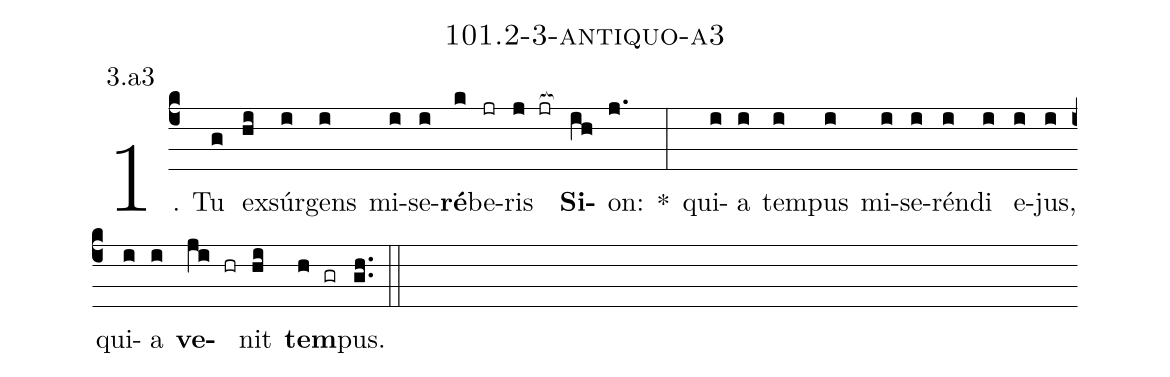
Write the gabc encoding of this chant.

name: 101.2-3-antiquo-a3;
annotation: 3.a3;
%%
(c4)1. Tu(g) ex(hi)súr(i)gens(i) mi(i)se(i)<b>ré</b>(k)be(jr)ris(j jr[ocb:1{]) <b>Si</b>(ih[ocb:0}])on:(j.) *(:) qui(i)a(i) tem(i)pus(i) mi(i)se(i)rén(i)di(i) e(i)jus,(i) qui(i)a(i) <b>ve</b>(ji hr)nit(hi) <b>tem</b>(h gr)pus.(gh..) (::)


%E(i) u(i) o(ji) u(hi) a(h) e.(gh..) (::)
